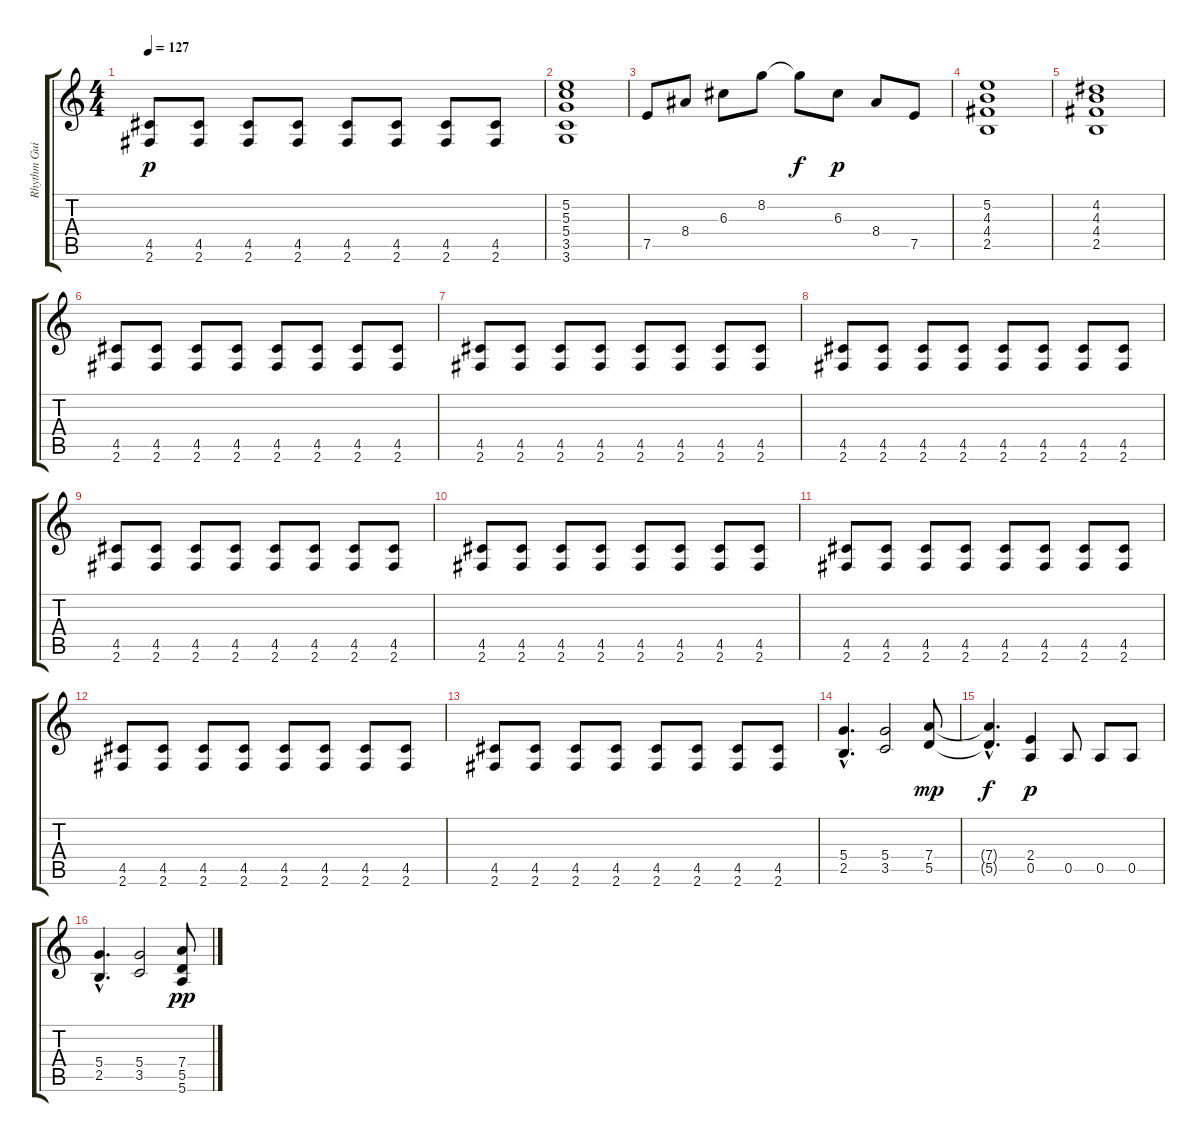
\track ("Rhythm Guitar" "Rhythm Gui") {instrument overdrivenguitar}
\staff {score tabs}
\tuning (E4 B3 G3 D3 A2 E2) {hide}
\ts (4 4)
\tempo 127
\clef g2
\ks c
(4.5 2.6).8{dy p} (4.5 2.6).8 (4.5 2.6).8 (4.5 2.6).8 (4.5 2.6).8 (4.5 2.6).8 (4.5 2.6).8 (4.5 2.6).8 |
(5.2 5.3 5.4 3.5 3.6).1 |
7.5.8 8.4.8 6.3.8 8.2.8 8.2{t}.8{dy f} 6.3.8{dy p} 8.4.8 7.5.8 |
(5.2 4.3 4.4 2.5).1 |
(4.2 4.3 4.4 2.5).1 |
(4.5 2.6).8 (4.5 2.6).8 (4.5 2.6).8 (4.5 2.6).8 (4.5 2.6).8 (4.5 2.6).8 (4.5 2.6).8 (4.5 2.6).8 |
(4.5 2.6).8 (4.5 2.6).8 (4.5 2.6).8 (4.5 2.6).8 (4.5 2.6).8 (4.5 2.6).8 (4.5 2.6).8 (4.5 2.6).8 |
(4.5 2.6).8 (4.5 2.6).8 (4.5 2.6).8 (4.5 2.6).8 (4.5 2.6).8 (4.5 2.6).8 (4.5 2.6).8 (4.5 2.6).8 |
(4.5 2.6).8 (4.5 2.6).8 (4.5 2.6).8 (4.5 2.6).8 (4.5 2.6).8 (4.5 2.6).8 (4.5 2.6).8 (4.5 2.6).8 |
(4.5 2.6).8 (4.5 2.6).8 (4.5 2.6).8 (4.5 2.6).8 (4.5 2.6).8 (4.5 2.6).8 (4.5 2.6).8 (4.5 2.6).8 |
(4.5 2.6).8 (4.5 2.6).8 (4.5 2.6).8 (4.5 2.6).8 (4.5 2.6).8 (4.5 2.6).8 (4.5 2.6).8 (4.5 2.6).8 |
(4.5 2.6).8 (4.5 2.6).8 (4.5 2.6).8 (4.5 2.6).8 (4.5 2.6).8 (4.5 2.6).8 (4.5 2.6).8 (4.5 2.6).8 |
(4.5 2.6).8 (4.5 2.6).8 (4.5 2.6).8 (4.5 2.6).8 (4.5 2.6).8 (4.5 2.6).8 (4.5 2.6).8 (4.5 2.6).8 |
(5.4{hac} 2.5{hac}).4{d} (5.4 3.5).2 (7.4 5.5).8{dy mp} |
(7.4{hac t} 5.5{hac t}).4{d dy f} (2.4 0.5).4{dy p} 0.5.8 0.5.8 0.5.8 |
(5.4{hac} 2.5{hac}).4{d} (5.4 3.5).2 (7.4 5.5 5.6).8{dy pp}
